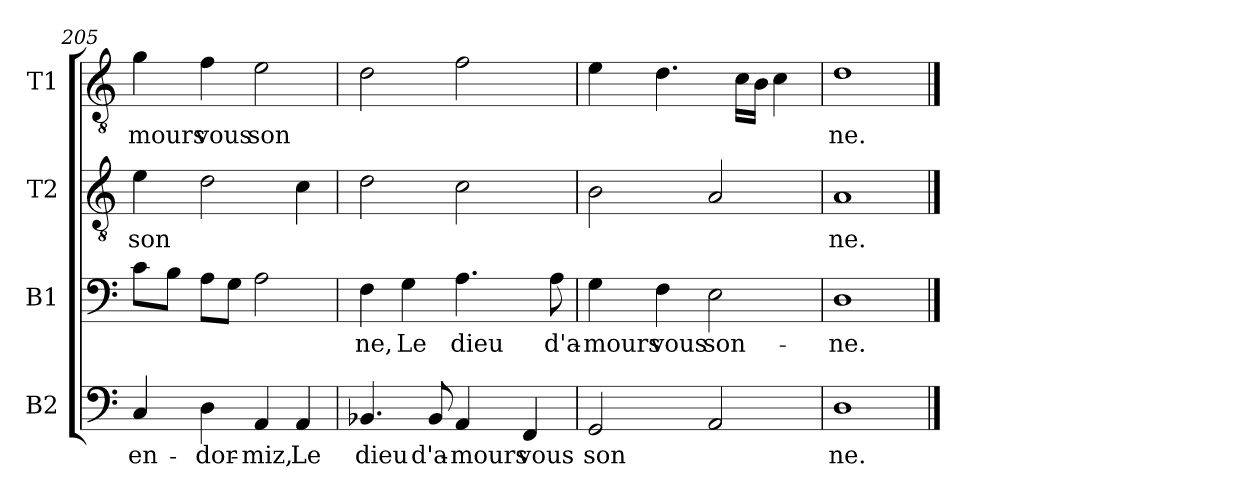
**kern	**text	**kern	**text	**kern	**text	**kern	**text
*part4	*part4	*part3	*part3	*part2	*part2	*part1	*part1
*staff4	*staff4	*staff3	*staff3	*staff2	*staff2	*staff1	*staff1
*I"B2	*	*I"B1	*	*I"T2	*	*I"T1	*
!!LO:PB:g=z
*clefF4	*	*clefF4	*	*clefGv2	*	*clefGv2	*
*k[]	*	*k[]	*	*k[]	*	*k[]	*
*C:	*	*C:	*	*C:	*	*C:	*
=205	=205	=205	=205	=205	=205	=205	=205
!	!LO:LY:b:cj	!	!LO:LY:b:cj	!	!LO:LY:b:cj	!	!LO:LY:b:cj
4C/	en-	8c\L	--	4e\	son-	4g\	-mours
!	!	!	!LO:LY:b:cj	!	!	!	!
.	.	8B\J	--	.	.	.	.
!	!LO:LY:b:cj	!	!LO:LY:b:cj	!	!LO:LY:b:cj	!	!LO:LY:b:cj
4D\	-dor-	8A\L	--	2d\	--	4f\	vous
!	!	!	!LO:LY:b:cj	!	!	!	!
.	.	8G\J	--	.	.	.	.
!	!LO:LY:b:cj	!	!LO:LY:b:cj	!	!	!	!LO:LY:b:cj
4AA/	-miz,	2A\	--	.	.	2e\	son-
!	!LO:LY:b:cj	!	!	!	!LO:LY:b:cj	!	!
4AA/	Le	.	.	4c\	--	.	.
=206	=206	=206	=206	=206	=206	=206	=206
!	!LO:LY:b:cj	!	!LO:LY:b:cj	!	!LO:LY:b:cj	!	!LO:LY:b:cj
4.BB-X/	dieu	4F\	-ne,	2d\	--	2d\	--
!	!	!	!LO:LY:b:cj	!	!	!	!
.	.	4G\	Le	.	.	.	.
!	!LO:LY:b:cj	!	!	!	!	!	!
8BB-/	d'a-	.	.	.	.	.	.
!	!LO:LY:b:cj	!	!LO:LY:b:cj	!	!LO:LY:b:cj	!	!LO:LY:b:cj
4AA/	-mours	4.A\	dieu	2c\	--	2f\	--
!	!LO:LY:b:cj	!	!	!	!	!	!
4FF/	vous	.	.	.	.	.	.
!	!	!	!LO:LY:b:cj	!	!	!	!
.	.	8A\	d'a-	.	.	.	.
=207	=207	=207	=207	=207	=207	=207	=207
!	!LO:LY:b:cj	!	!LO:LY:b:cj	!	!LO:LY:b:cj	!	!LO:LY:b:cj
2GG/	son-	4G\	-mours	2B\	--	4e\	--
!	!	!	!LO:LY:b:cj	!	!	!	!LO:LY:b:cj
.	.	4F\	vous	.	.	4.d\	--
!	!LO:LY:b:cj	!	!LO:LY:b:cj	!	!LO:LY:b:cj	!	!
2AA/	--	2E\	son-	2A/	--	.	.
!	!	!	!	!	!	!	!LO:LY:b:cj
.	.	.	.	.	.	16c\L	--
!	!	!	!	!	!	!	!LO:LY:b:cj
.	.	.	.	.	.	16B\J	--
!	!	!	!	!	!	!	!LO:LY:b:cj
.	.	.	.	.	.	4c\	--
=208	=208	=208	=208	=208	=208	=208	=208
!	!LO:LY:b:cj	!	!LO:LY:b:cj	!	!LO:LY:b:cj	!	!LO:LY:b:cj
1D	-ne.	1D	-ne.	1A	-ne.	1d	-ne.
==	==	==	==	==	==	==	==
*-	*-	*-	*-	*-	*-	*-	*-
